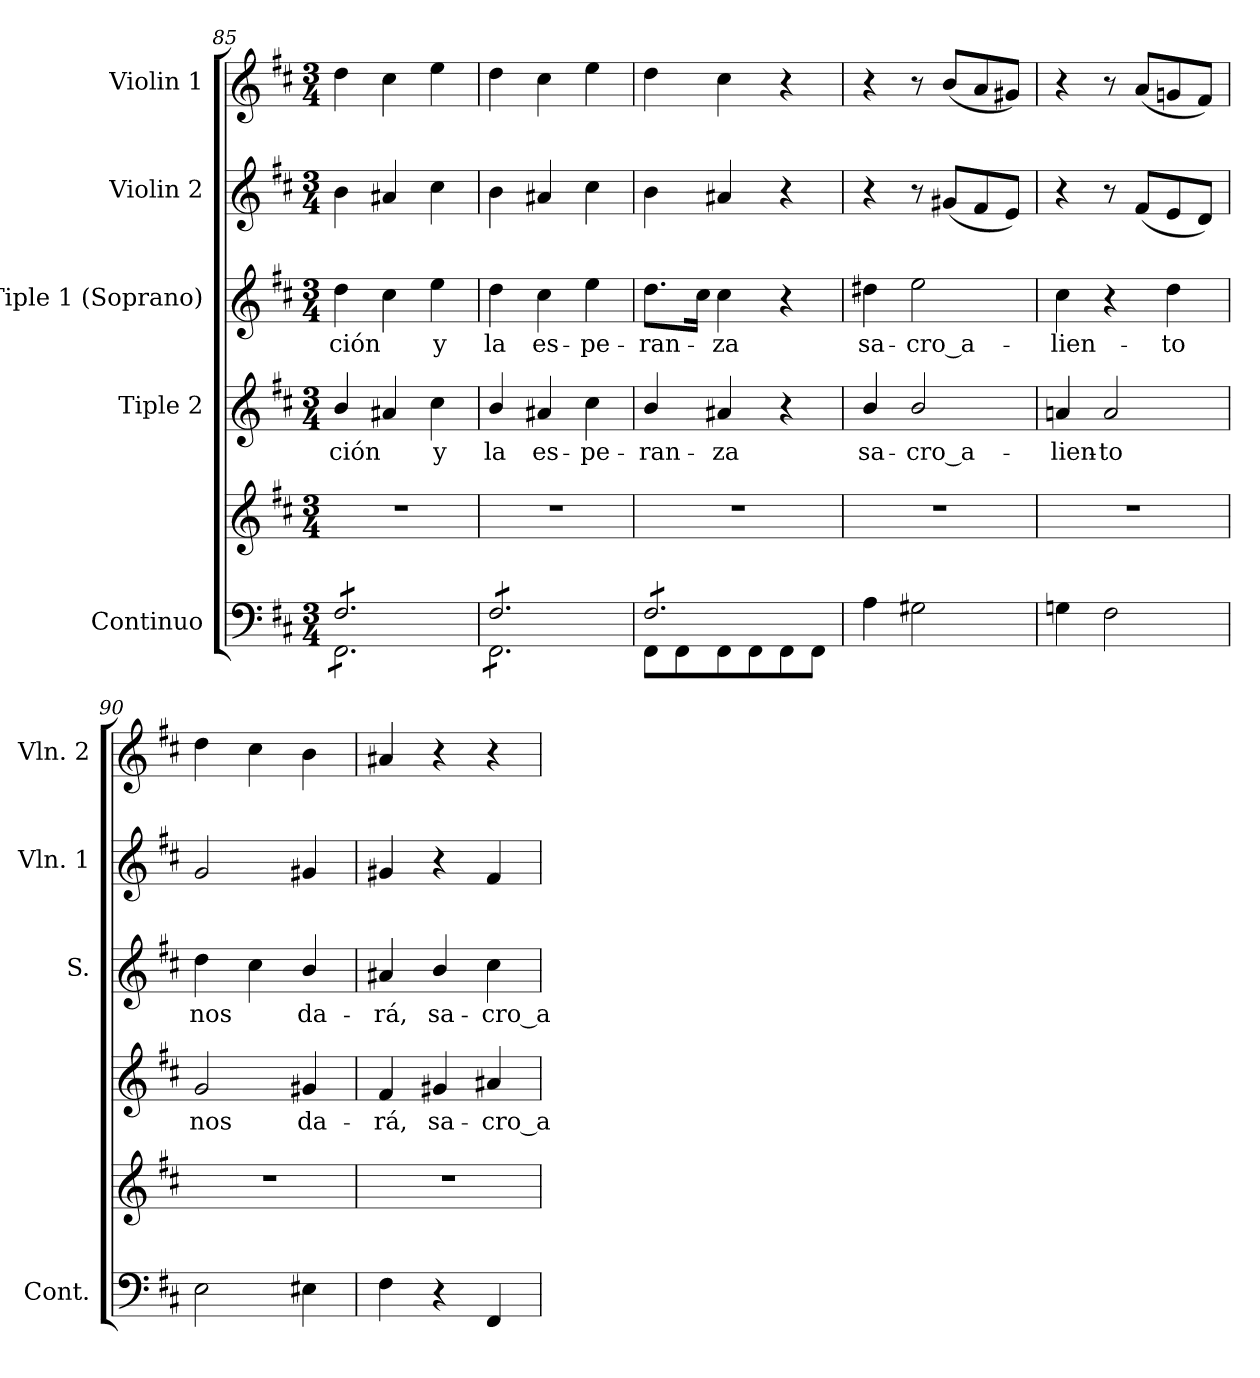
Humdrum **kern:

**kern	**kern	**kern	**text	**kern	**text	**kern	**kern
*part5	*part5	*part4	*part4	*part3	*part3	*part2	*part1
*staff6	*staff5	*staff4	*staff4	*staff3	*staff3	*staff2	*staff1
*I"Continuo	*	*I"Tiple 2	*	*I"Tiple 1 (Soprano)	*	*I"Violin 2	*I"Violin 1
*I'Cont.	*	*	*	*I'S.	*	*I'Vln. 1	*I'Vln. 2
*clefF4	*clefG2	*clefG2	*	*clefG2	*	*clefG2	*clefG2
*k[f#c#]	*k[f#c#]	*k[f#c#]	*	*k[f#c#]	*	*k[f#c#]	*k[f#c#]
*D:	*D:	*D:	*	*D:	*	*D:	*D:
*M3/4	*M3/4	*M3/4	*	*M3/4	*	*M3/4	*M3/4
=85	=85	=85	=85	=85	=85	=85	=85
*^	*	*	*	*	*	*	*
!	!	!LO:N:vis=1	!	!	!	!	!	!
!	!	!	!	!LO:LY:b:color=#000000	!	!	!	!
!	!	!	!	!	!	!LO:LY:b:color=#000000	!	!
*tremolo	*	*	*	*	*	*	*	*
8F#i/L	8FF#i\L	2.r	4bi/	-ción	4ddi\	-ción	4bi\	4ddi\
8F#i/	8FF#i\	.	.	.	.	.	.	.
8F#i/	8FF#i\	.	4a#Xi/	.	4cc#i\	.	4a#Xi/	4cc#i\
8F#i/	8FF#i\	.	.	.	.	.	.	.
!	!	!	!	!LO:LY:b:color=#000000	!	!	!	!
!	!	!	!	!	!	!LO:LY:b:color=#000000	!	!
8F#i/	8FF#i\	.	4cc#i\	y	4eei\	y	4cc#i\	4eei\
8F#i/J	8FF#i\J	.	.	.	.	.	.	.
=86	=86	=86	=86	=86	=86	=86	=86	=86
!	!	!LO:N:vis=1	!	!	!	!	!	!
!	!	!	!	!LO:LY:b:color=#000000	!	!	!	!
!	!	!	!	!	!	!LO:LY:b:color=#000000	!	!
8F#i/L	8FF#i\L	2.r	4bi/	la	4ddi\	la	4bi\	4ddi\
8F#i/	8FF#i\	.	.	.	.	.	.	.
!	!	!	!	!LO:LY:b:color=#000000	!	!	!	!
!	!	!	!	!	!	!LO:LY:b:color=#000000	!	!
8F#i/	8FF#i\	.	4a#Xi/	es-	4cc#i\	es-	4a#Xi/	4cc#i\
8F#i/	8FF#i\	.	.	.	.	.	.	.
!	!	!	!	!LO:LY:b:color=#000000	!	!	!	!
!	!	!	!	!	!	!LO:LY:b:color=#000000	!	!
8F#i/	8FF#i\	.	4cc#i\	-pe-	4eei\	-pe-	4cc#i\	4eei\
8F#i/J	8FF#i\J	.	.	.	.	.	.	.
=87	=87	=87	=87	=87	=87	=87	=87	=87
!	!	!LO:N:vis=1	!	!	!	!	!	!
!	!	!	!	!LO:LY:b:color=#000000	!	!	!	!
!	!	!	!	!	!	!LO:LY:b:color=#000000	!	!
8F#i/L	8FF#i\L	2.r	4bi/	-ran-	8.ddi\L	-ran-	4bi\	4ddi\
8F#i/	8FF#i\	.	.	.	.	.	.	.
.	.	.	.	.	16cc#i\Jk	.	.	.
!	!	!	!	!LO:LY:b:color=#000000	!	!	!	!
!	!	!	!	!	!	!LO:LY:b:color=#000000	!	!
8F#i/	8FF#i\	.	4a#Xi/	-za	4cc#i\	-za	4a#Xi/	4cc#i\
8F#i/	8FF#i\	.	.	.	.	.	.	.
8F#i/	8FF#i\	.	4r	.	4r	.	4r	4r
8F#i/J	8FF#i\J	.	.	.	.	.	.	.
*Xtremolo	*	*	*	*	*	*	*	*
*v	*v	*	*	*	*	*	*	*
=88	=88	=88	=88	=88	=88	=88	=88
!	!LO:N:vis=1	!	!	!	!	!	!
!	!	!	!LO:LY:b:color=#000000	!	!	!	!
!	!	!	!	!	!LO:LY:b:color=#000000	!	!
4Ai\	2.r	4bi/	sa-	4dd#Xi\	sa-	4r	4r
!	!	!	!LO:LY:b:color=#000000	!	!	!	!
!	!	!	!	!	!LO:LY:b:color=#000000	!	!
2G#Xi\	.	2bi/	-cro_a-	2eei\	-cro_a-	8r	8r
.	.	.	.	.	.	(8g#Xi/L	(8bi/L
.	.	.	.	.	.	8f#i/	8ai/
.	.	.	.	.	.	8ei/J)	8g#Xi/J)
!!LO:LB:g=z
=89	=89	=89	=89	=89	=89	=89	=89
!	!LO:N:vis=1	!	!	!	!	!	!
!	!	!	!LO:LY:b:color=#000000	!	!	!	!
!	!	!	!	!	!LO:LY:b:color=#000000	!	!
4Gni\	2.r	4ani/	-lien-	4cc#i\	-lien-	4r	4r
!	!	!	!LO:LY:b:color=#000000	!	!	!	!
2F#i\	.	2ai/	-to	4r	.	8r	8r
.	.	.	.	.	.	(8f#i/L	(8ai/L
!	!	!	!	!	!LO:LY:b:color=#000000	!	!
.	.	.	.	4ddi\	-to	8ei/	8gni/
.	.	.	.	.	.	8di/J)	8f#i/J)
=90	=90	=90	=90	=90	=90	=90	=90
!	!LO:N:vis=1	!	!	!	!	!	!
!	!	!	!LO:LY:b:color=#000000	!	!	!	!
!	!	!	!	!	!LO:LY:b:color=#000000	!	!
2Ei\	2.r	2gi/	nos	4ddi\	nos	2gi/	4ddi\
.	.	.	.	4cc#i\	.	.	4cc#i\
!	!	!	!LO:LY:b:color=#000000	!	!	!	!
!	!	!	!	!	!LO:LY:b:color=#000000	!	!
4E#Xi\	.	4g#Xi/	da-	4bi/	da-	4g#Xi/	4bi\
=91	=91	=91	=91	=91	=91	=91	=91
!	!LO:N:vis=1	!	!	!	!	!	!
!	!	!	!LO:LY:b:color=#000000	!	!	!	!
!	!	!	!	!	!LO:LY:b:color=#000000	!	!
4F#i\	2.r	4f#i/	-rá,	4a#Xi/	-rá,	4g#Xi/	4a#Xi/
!	!	!	!LO:LY:b:color=#000000	!	!	!	!
!	!	!	!	!	!LO:LY:b:color=#000000	!	!
4r	.	4g#Xi/	sa-	4bi/	sa-	4r	4r
!	!	!	!LO:LY:b:color=#000000	!	!	!	!
!	!	!	!	!	!LO:LY:b:color=#000000	!	!
4FF#i/	.	4a#Xi/	-cro_a-	4cc#i\	-cro_a-	4f#i/	4r
=	=	=	=	=	=	=	=
*-	*-	*-	*-	*-	*-	*-	*-
